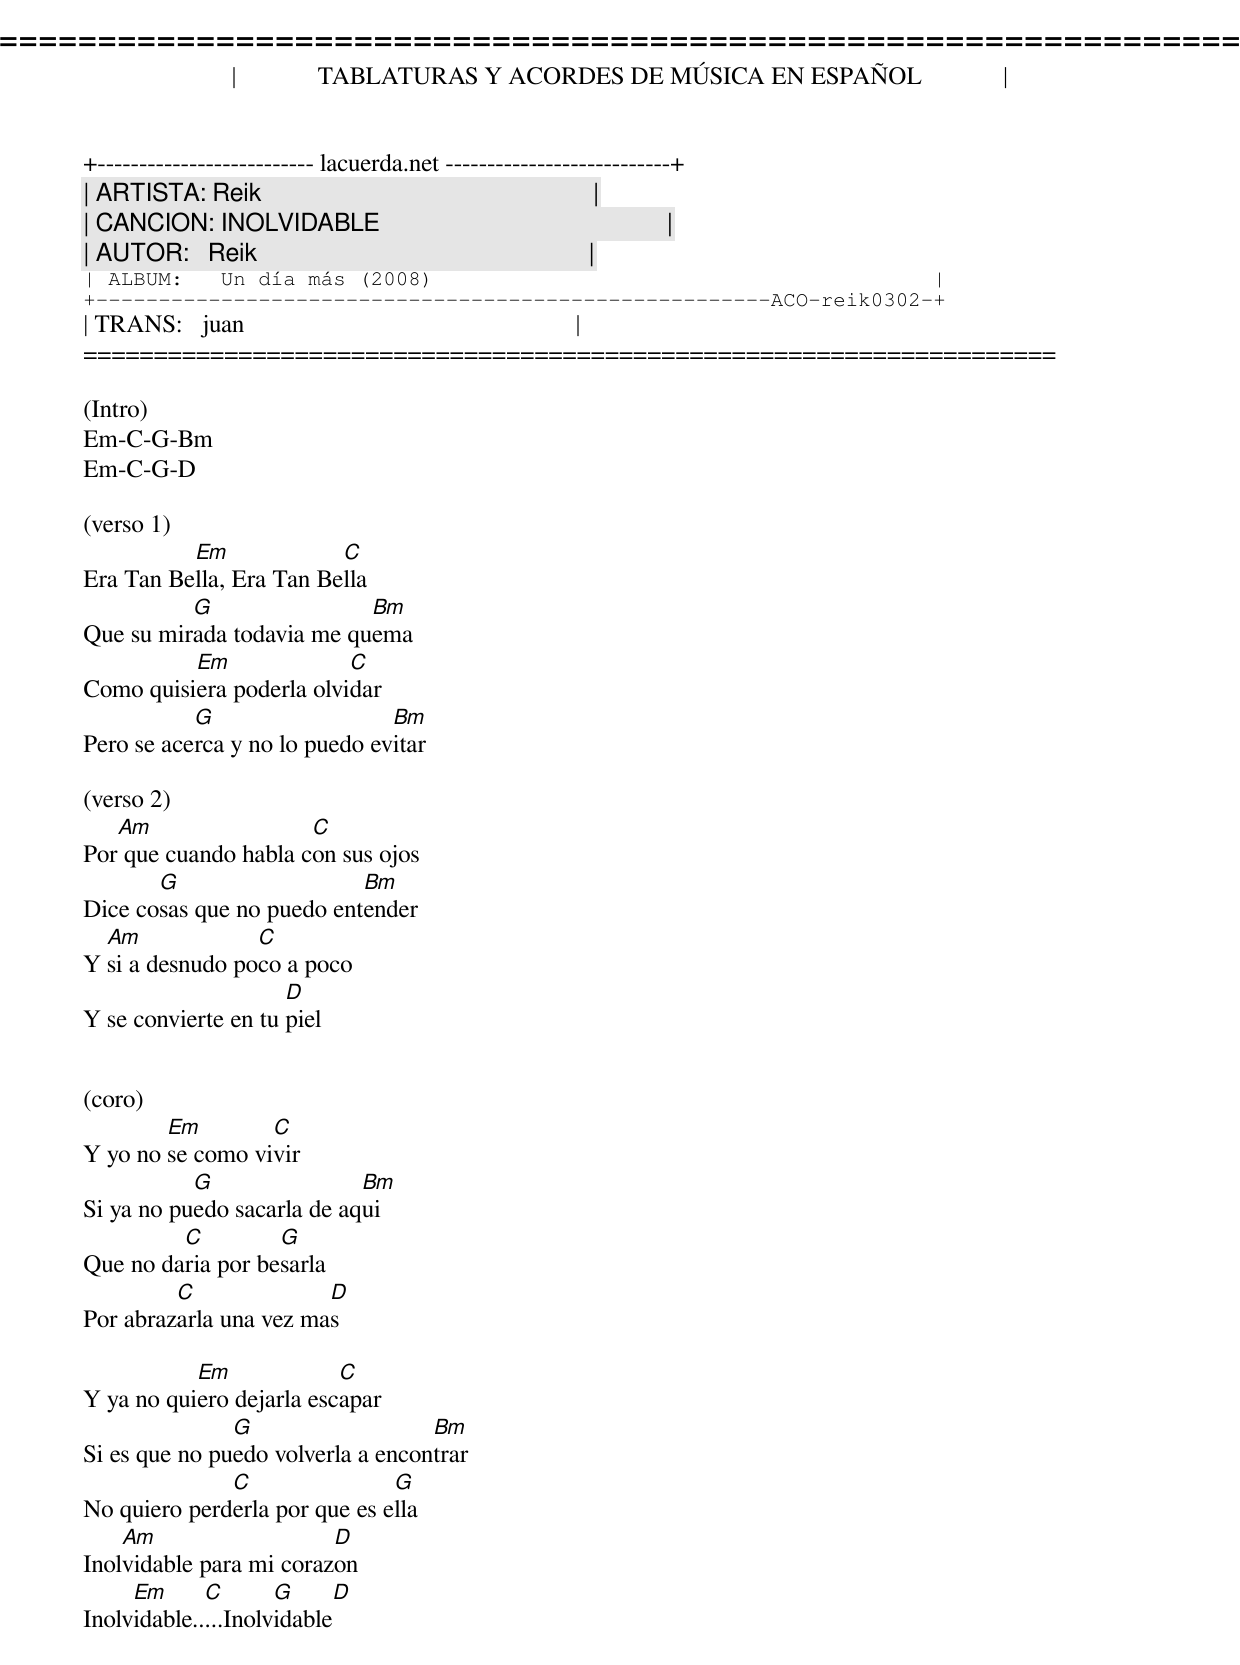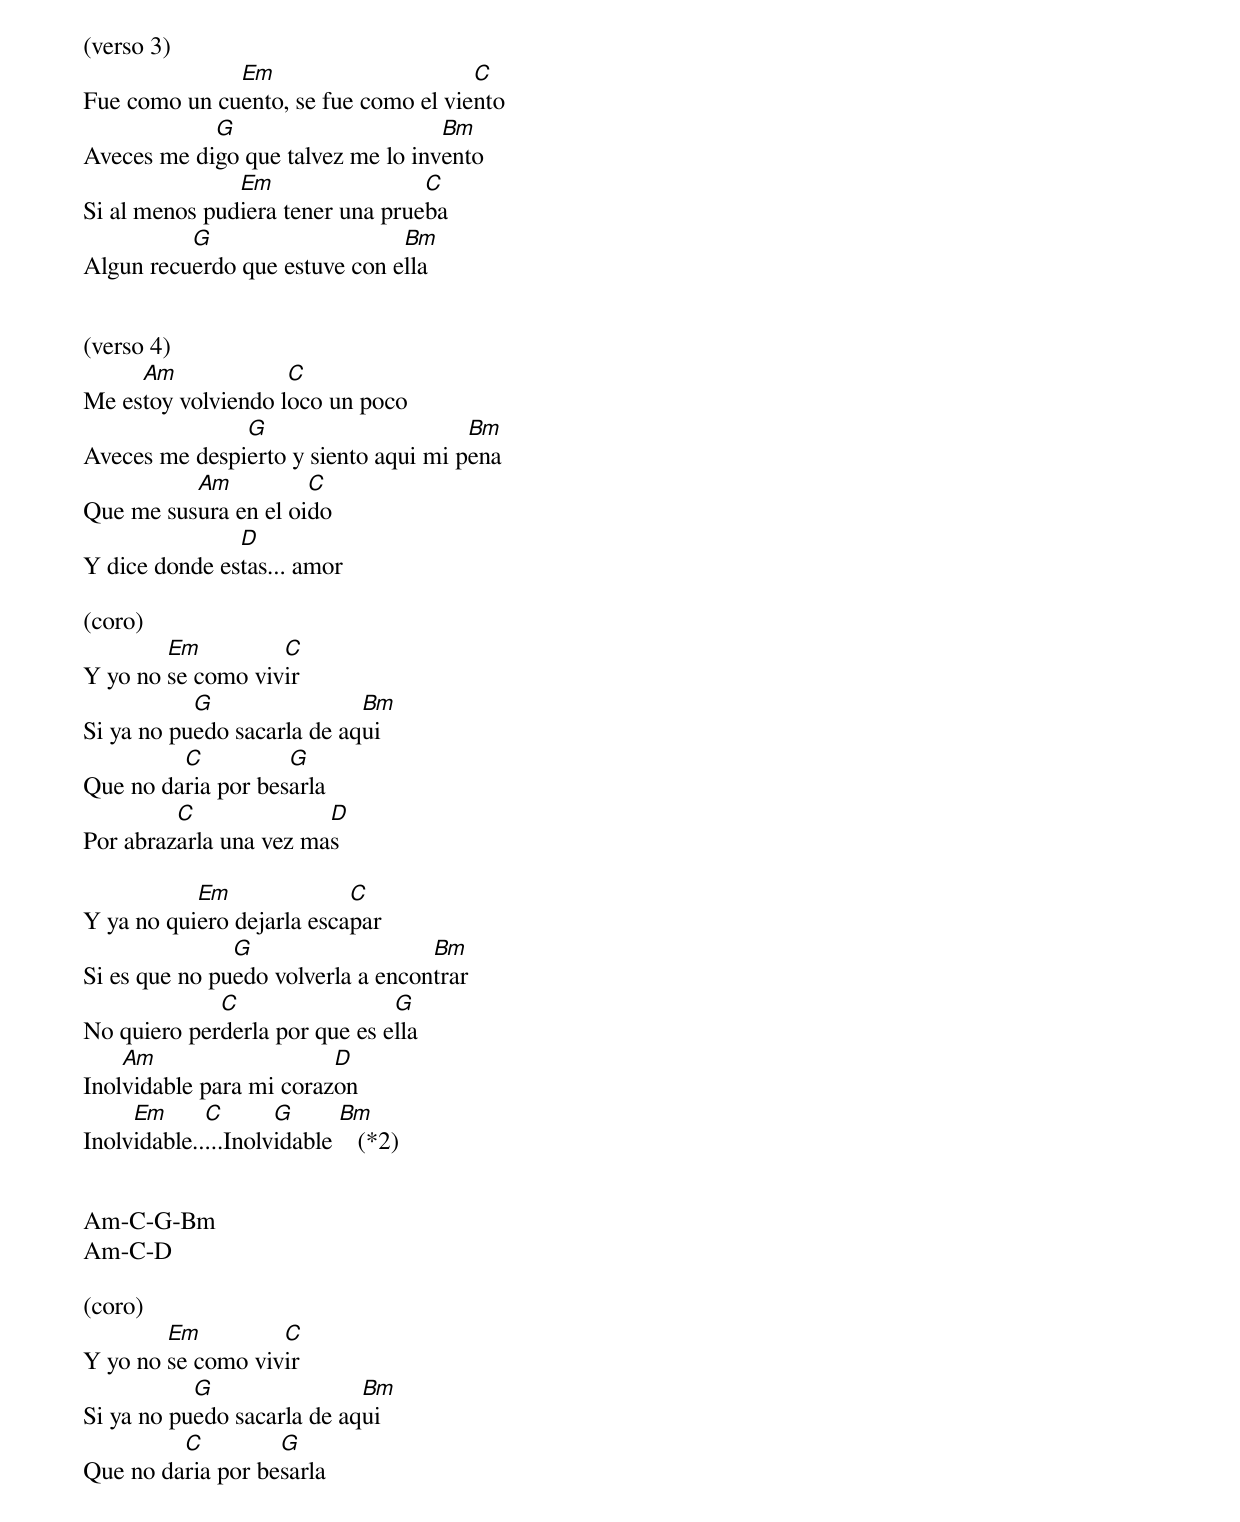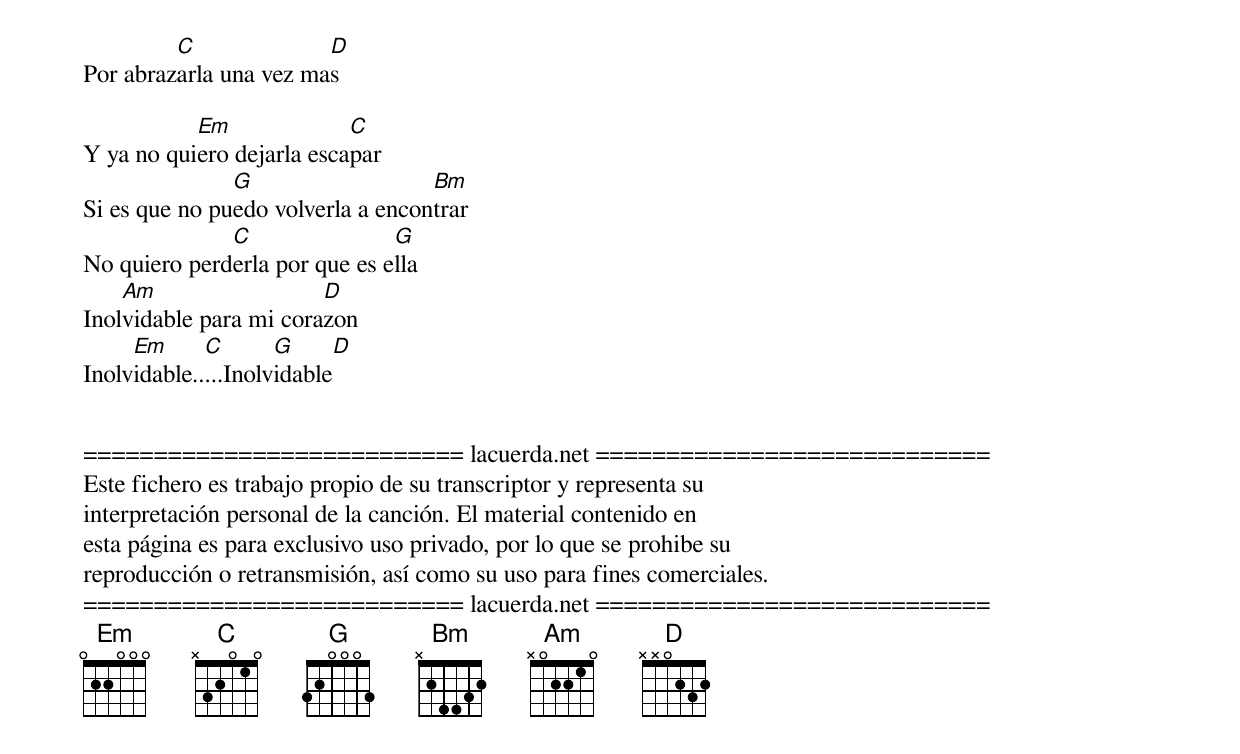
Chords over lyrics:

=====================================================================
|             TABLATURAS Y ACORDES DE MÚSICA EN ESPAÑOL             |
+-------------------------- lacuerda.net ---------------------------+
| ARTISTA: Reik                                                     |
| CANCION: INOLVIDABLE                                              |
| AUTOR:   Reik                                                     |
| ALBUM:   Un día más (2008)                                        |
+------------------------------------------------------ACO-reik0302-+
| TRANS:   juan                                                     |
=====================================================================

(Intro)
Em-C-G-Bm
Em-C-G-D

(verso 1)
          Em             C
Era Tan Bella, Era Tan Bella
          G                Bm
Que su mirada todavia me quema
          Em              C
Como quisiera poderla olvidar
           G                   Bm
Pero se acerca y no lo puedo evitar

(verso 2)
   Am                 C
Por que cuando habla con sus ojos
       G                   Bm
Dice cosas que no puedo entender
  Am             C
Y si a desnudo poco a poco
                     D
Y se convierte en tu piel


(coro)
        Em        C
Y yo no se como vivir
           G                Bm
Si ya no puedo sacarla de aqui
         C         G
Que no daria por besarla
         C              D
Por abrazarla una vez mas

           Em             C
Y ya no quiero dejarla escapar
               G                   Bm
Si es que no puedo volverla a encontrar
              C                G
No quiero perderla por que es ella
    Am                   D
Inolvidable para mi corazon
     Em      C       G      D
Inolvidable.....Inolvidable


(verso 3)
              Em                      C
Fue como un cuento, se fue como el viento
            G                      Bm
Aveces me digo que talvez me lo invento
               Em                 C
Si al menos pudiera tener una prueba
          G                    Bm
Algun recuerdo que estuve con ella


(verso 4)
     Am             C
Me estoy volviendo loco un poco
               G                      Bm
Aveces me despierto y siento aqui mi pena
          Am          C
Que me susura en el oido
               D
Y dice donde estas... amor

(coro)
        Em         C
Y yo no se como vivir
           G                Bm
Si ya no puedo sacarla de aqui
         C          G
Que no daria por besarla
         C              D
Por abrazarla una vez mas

           Em              C
Y ya no quiero dejarla escapar
               G                   Bm
Si es que no puedo volverla a encontrar
             C                 G
No quiero perderla por que es ella
    Am                   D
Inolvidable para mi corazon
     Em      C       G      Bm
Inolvidable.....Inolvidable    (*2)


Am-C-G-Bm
Am-C-D

(coro)
        Em         C
Y yo no se como vivir
           G                Bm
Si ya no puedo sacarla de aqui
         C         G
Que no daria por besarla
         C              D
Por abrazarla una vez mas

           Em              C
Y ya no quiero dejarla escapar
               G                   Bm
Si es que no puedo volverla a encontrar
              C                G
No quiero perderla por que es ella
    Am                  D
Inolvidable para mi corazon
     Em      C       G      D
Inolvidable.....Inolvidable


=========================== lacuerda.net ============================
Este fichero es trabajo propio de su transcriptor y representa su
interpretación personal de la canción. El material contenido en
esta página es para exclusivo uso privado, por lo que se prohibe su
reproducción o retransmisión, así como su uso para fines comerciales.
=========================== lacuerda.net ============================
